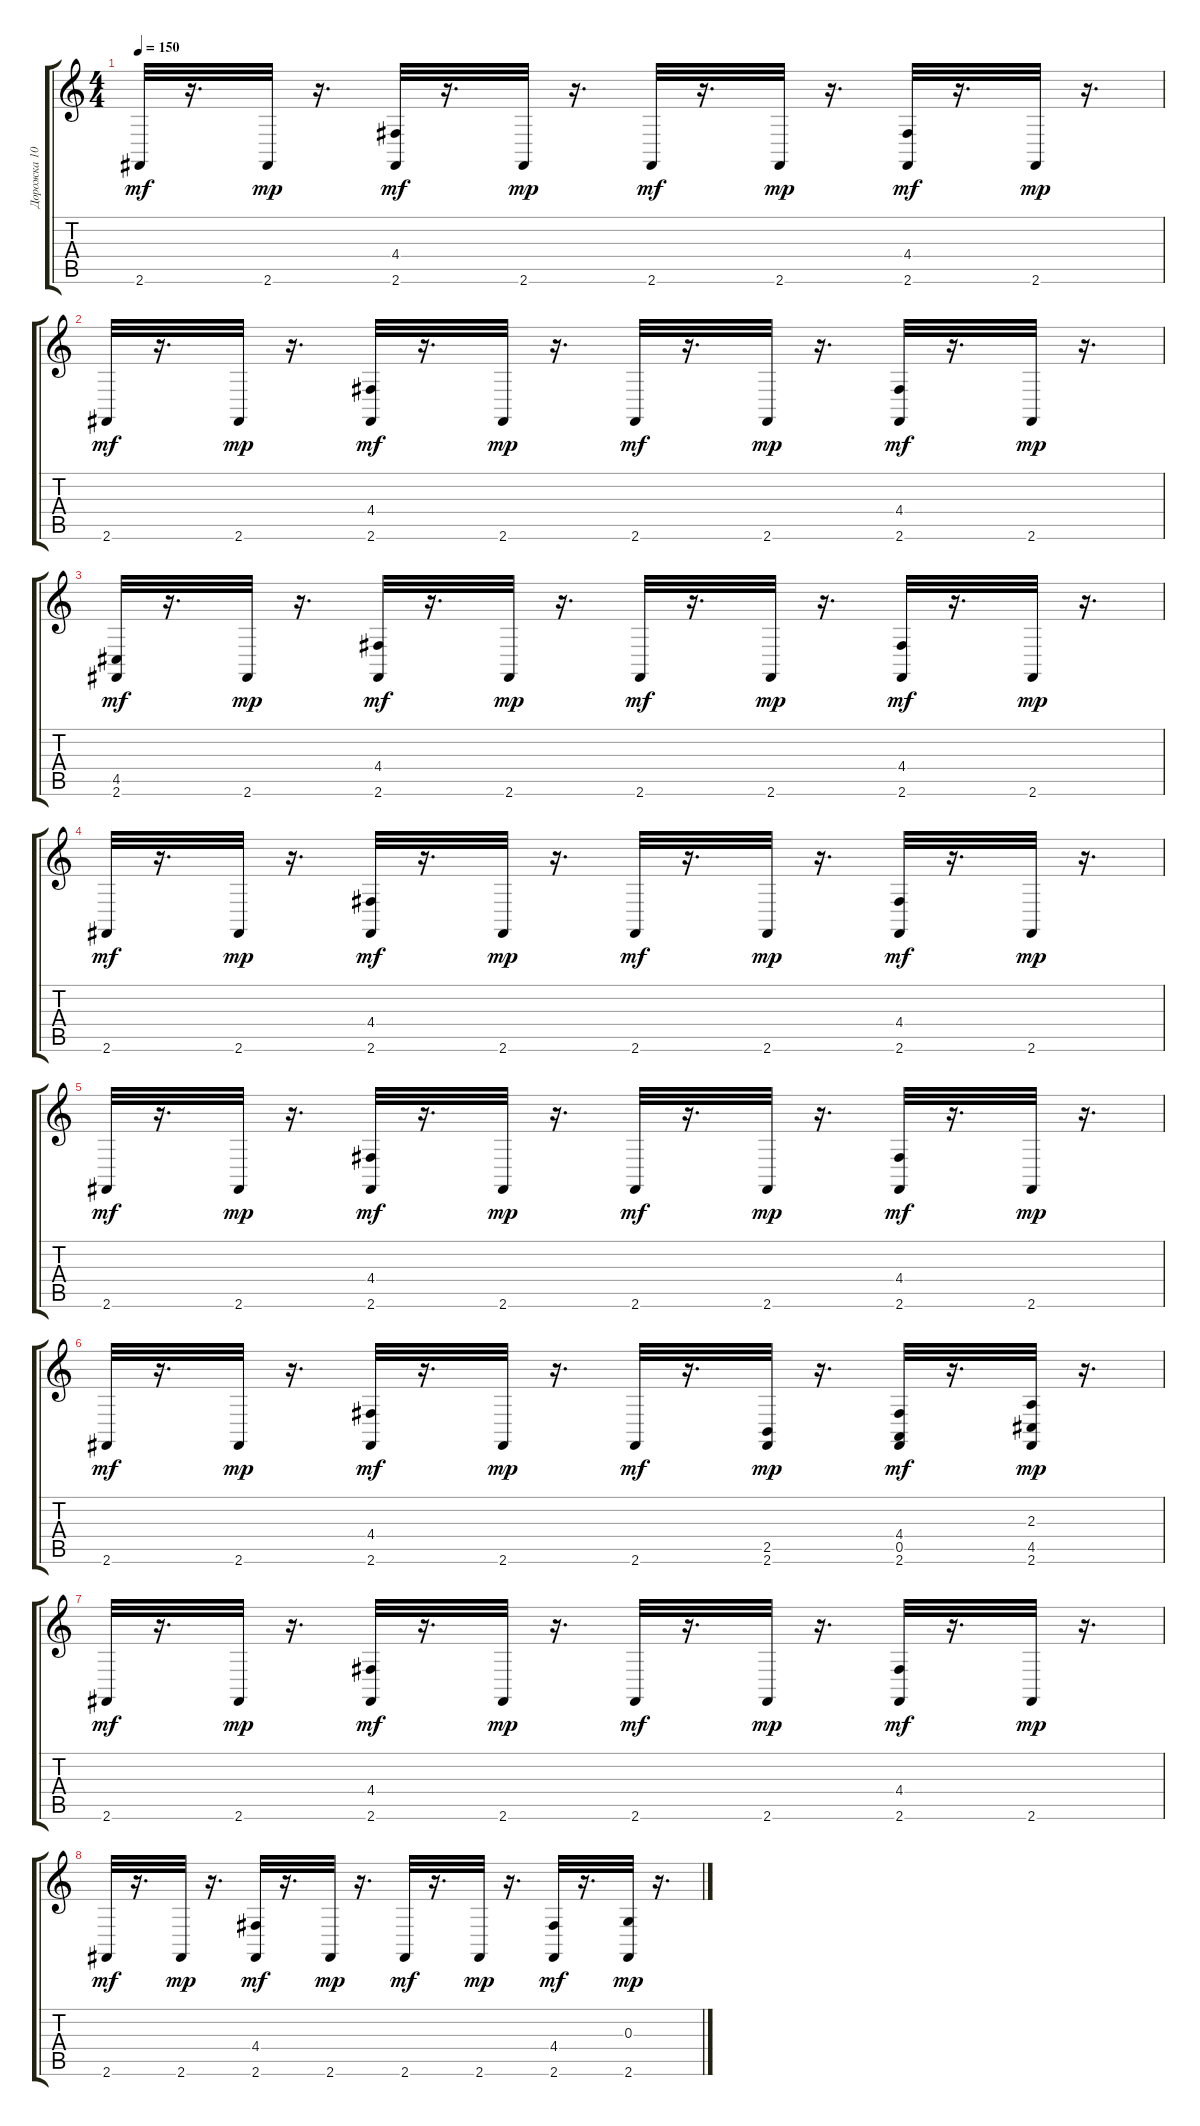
\track ("Дорожка 10" "Дорожка 10") {instrument acousticgrandpiano}
\staff {score tabs}
\tuning (E4 B3 G3 D3 A2 E2) {hide}
\ts (4 4)
\tempo 150
\clef g2
\ks c
2.6.32{dy mf} r.16{d} 2.6.32{dy mp} r.16{d} (4.4 2.6).32{dy mf} r.16{d} 2.6.32{dy mp} r.16{d} 2.6.32{dy mf} r.16{d} 2.6.32{dy mp} r.16{d} (4.4 2.6).32{dy mf} r.16{d} 2.6.32{dy mp} r.16{d} |
2.6.32{dy mf} r.16{d} 2.6.32{dy mp} r.16{d} (4.4 2.6).32{dy mf} r.16{d} 2.6.32{dy mp} r.16{d} 2.6.32{dy mf} r.16{d} 2.6.32{dy mp} r.16{d} (4.4 2.6).32{dy mf} r.16{d} 2.6.32{dy mp} r.16{d} |
(4.5 2.6).32{dy mf} r.16{d} 2.6.32{dy mp} r.16{d} (4.4 2.6).32{dy mf} r.16{d} 2.6.32{dy mp} r.16{d} 2.6.32{dy mf} r.16{d} 2.6.32{dy mp} r.16{d} (4.4 2.6).32{dy mf} r.16{d} 2.6.32{dy mp} r.16{d} |
2.6.32{dy mf} r.16{d} 2.6.32{dy mp} r.16{d} (4.4 2.6).32{dy mf} r.16{d} 2.6.32{dy mp} r.16{d} 2.6.32{dy mf} r.16{d} 2.6.32{dy mp} r.16{d} (4.4 2.6).32{dy mf} r.16{d} 2.6.32{dy mp} r.16{d} |
2.6.32{dy mf} r.16{d} 2.6.32{dy mp} r.16{d} (4.4 2.6).32{dy mf} r.16{d} 2.6.32{dy mp} r.16{d} 2.6.32{dy mf} r.16{d} 2.6.32{dy mp} r.16{d} (4.4 2.6).32{dy mf} r.16{d} 2.6.32{dy mp} r.16{d} |
2.6.32{dy mf} r.16{d} 2.6.32{dy mp} r.16{d} (4.4 2.6).32{dy mf} r.16{d} 2.6.32{dy mp} r.16{d} 2.6.32{dy mf} r.16{d} (2.5 2.6).32{dy mp} r.16{d} (4.4 0.5 2.6).32{dy mf} r.16{d} (2.3 4.5 2.6).32{dy mp} r.16{d} |
2.6.32{dy mf} r.16{d} 2.6.32{dy mp} r.16{d} (4.4 2.6).32{dy mf} r.16{d} 2.6.32{dy mp} r.16{d} 2.6.32{dy mf} r.16{d} 2.6.32{dy mp} r.16{d} (4.4 2.6).32{dy mf} r.16{d} 2.6.32{dy mp} r.16{d} |
2.6.32{dy mf} r.16{d} 2.6.32{dy mp} r.16{d} (4.4 2.6).32{dy mf} r.16{d} 2.6.32{dy mp} r.16{d} 2.6.32{dy mf} r.16{d} 2.6.32{dy mp} r.16{d} (4.4 2.6).32{dy mf} r.16{d} (0.3 2.6).32{dy mp} r.16{d}
